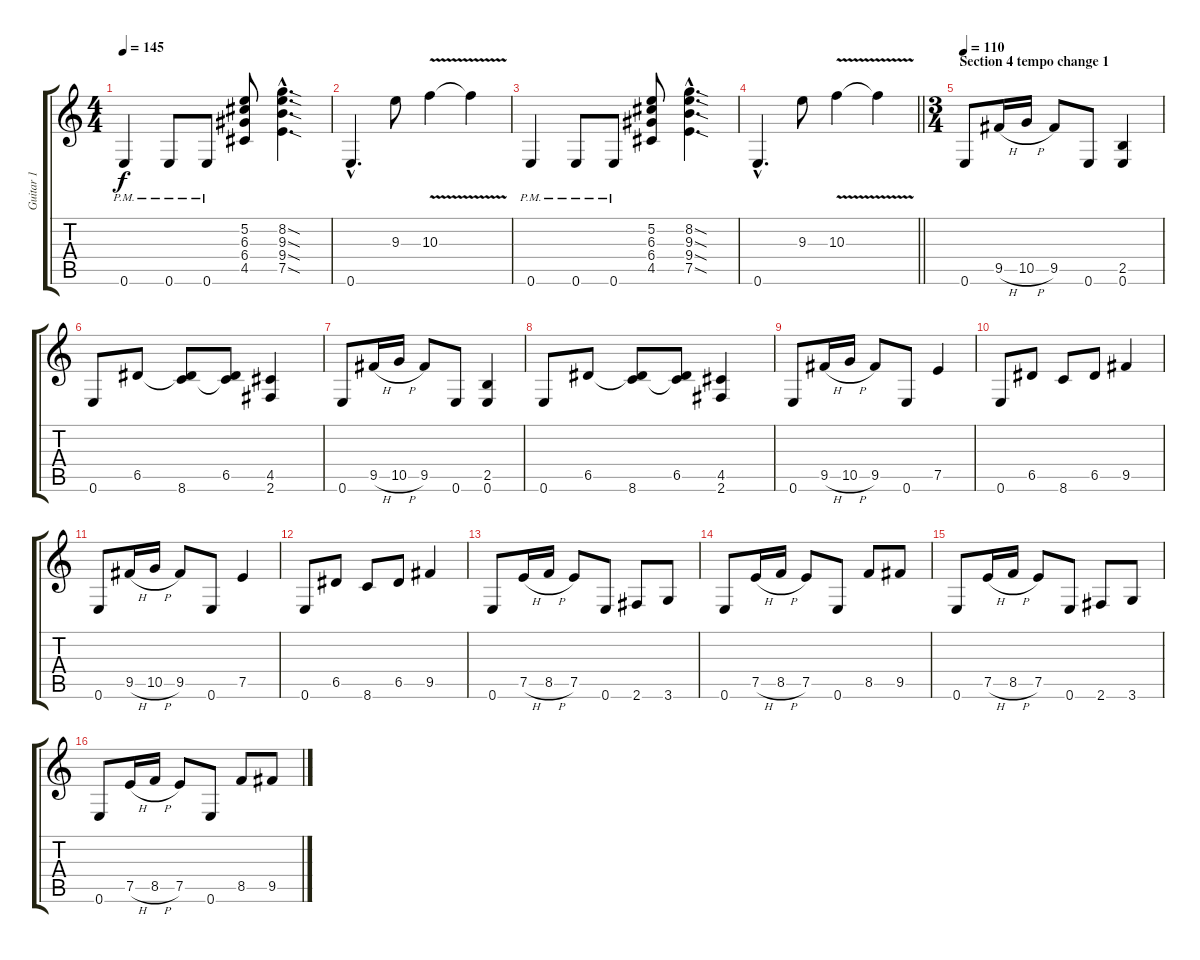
\track ("Guitar 1" "Guitar 1") {instrument distortionguitar}
\staff {score tabs}
\tuning (E4 B3 G3 D3 A2 E2) {hide}
\ts (4 4)
\tempo 145
\clef g2
\ks c
0.6{pm}.4{dy f} 0.6{pm}.8 0.6{pm}.8 (5.2 6.3 6.4 4.5).8 (8.2{sod hac} 9.3{sod hac} 9.4{sod hac} 7.5{sod hac}).4{d} |
0.6{hac}.4{d} 9.3.8 10.3{v}.4 10.3{t}.4 |
0.6{pm}.4 0.6{pm}.8 0.6{pm}.8 (5.2 6.3 6.4 4.5).8 (8.2{sod hac} 9.3{sod hac} 9.4{sod hac} 7.5{sod hac}).4{d} |
\barLineRight lightlight
0.6{hac}.4{d} 9.3.8 10.3{v}.4 10.3{t}.4 |
\ts (3 4)
\section ("" "Section 4 tempo change 1")
\tempo 110
0.6.8 9.5{h}.16 10.5{h}.16 9.5.8 0.6.8 (2.5 0.6).4 |
0.6.8 6.5.8 (6.5{t} 8.6).8 (6.5 8.6{t}).8 (4.5 2.6).4 |
0.6.8 9.5{h}.16 10.5{h}.16 9.5.8 0.6.8 (2.5 0.6).4 |
0.6.8 6.5.8 (6.5{t} 8.6).8 (6.5 8.6{t}).8 (4.5 2.6).4 |
0.6.8 9.5{h}.16 10.5{h}.16 9.5.8 0.6.8 7.5.4 |
0.6.8 6.5.8 8.6.8 6.5.8 9.5.4 |
0.6.8 9.5{h}.16 10.5{h}.16 9.5.8 0.6.8 7.5.4 |
0.6.8 6.5.8 8.6.8 6.5.8 9.5.4 |
0.6.8 7.5{h}.16 8.5{h}.16 7.5.8 0.6.8 2.6.8 3.6.8 |
0.6.8 7.5{h}.16 8.5{h}.16 7.5.8 0.6.8 8.5.8 9.5.8 |
0.6.8 7.5{h}.16 8.5{h}.16 7.5.8 0.6.8 2.6.8 3.6.8 |
0.6.8 7.5{h}.16 8.5{h}.16 7.5.8 0.6.8 8.5.8 9.5.8
